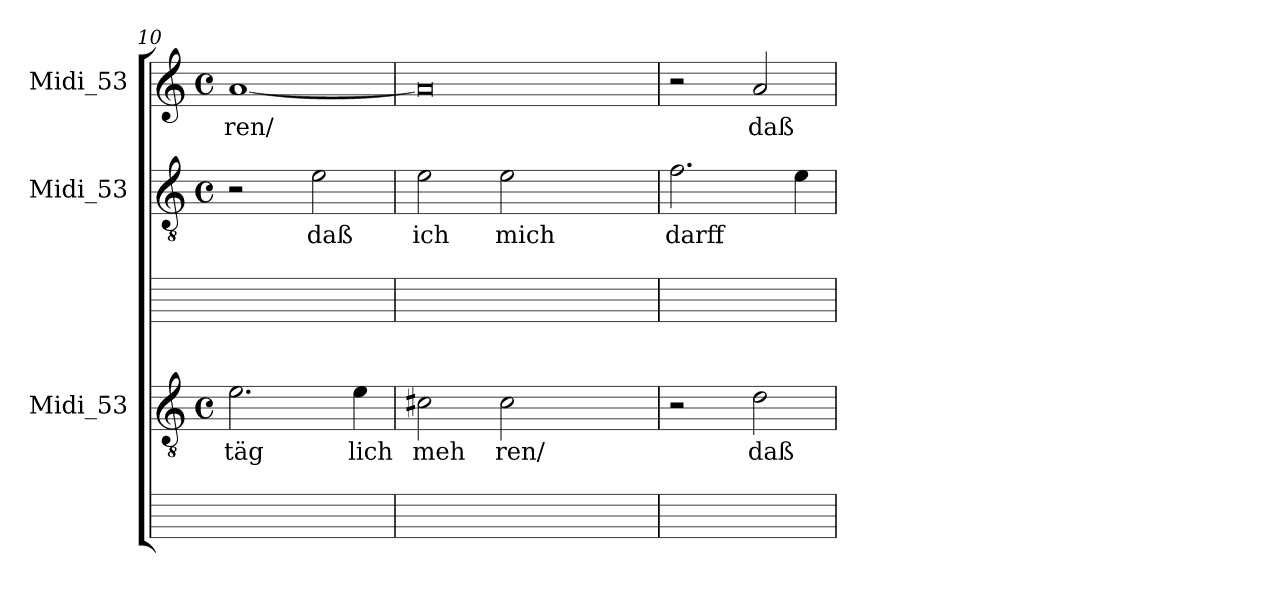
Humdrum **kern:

**kern	**kern	**text	**kern	**kern	**text	**kern	**text
*part5	*part4	*part4	*part3	*part2	*part2	*part1	*part1
*staff5	*staff4	*staff4	*staff3	*staff2	*staff2	*staff1	*staff1
*	*I"Midi_53	*	*	*I"Midi_53	*	*I"Midi_53	*
!!LO:LB:g=z
*	*clefGv2	*	*	*clefGv2	*	*clefG2	*
*	*k[]	*	*	*k[]	*	*k[]	*
*	*C:	*	*	*C:	*	*C:	*
*	*M4/4	*	*	*M4/4	*	*M4/4	*
*	*met(c)	*	*	*met(c)	*	*met(c)	*
=10A	=10A	=10A	=10A	=10A	=10A	=10A	=10A
!	!	!LO:LY:b	!	!	!	!	!LO:LY:b
4ryy	2.e\	täg	4ryy	2r	.	[1a	-ren/
2.ryy	.	.	2.ryy	.	.	.	.
!	!	!	!	!	!LO:LY:b	!	!
.	.	.	.	2e\	daß	.	.
!	!	!LO:LY:b	!	!	!	!	!
.	4e\	lich	.	.	.	.	.
=10B	=10B	=10B	=10B	=10B	=10B	=10B	=10B
!	!	!LO:LY:b	!	!	!LO:LY:b	!	!
4ryy	2c#X\	meh	4ryy	2e\	ich	0a]	.
1..ryy	.	.	1..ryy	.	.	.	.
!	!	!LO:LY:b	!	!	!LO:LY:b	!	!
.	2c#\	ren/	.	2e\	mich	.	.
.	1ryy	.	.	1ryy	.	.	.
=10C	=10C	=10C	=10C	=10C	=10C	=10C	=10C
!	!	!	!	!	!LO:LY:b	!	!
4ryy	2r	.	4ryy	2.f\	darff	2r	.
2.ryy	.	.	2.ryy	.	.	.	.
!	!	!LO:LY:b	!	!	!	!	!LO:LY:b
.	2d\	daß	.	.	.	2a/	daß
.	.	.	.	4e\	.	.	.
=	=	=	=	=	=	=	=
*-	*-	*-	*-	*-	*-	*-	*-
